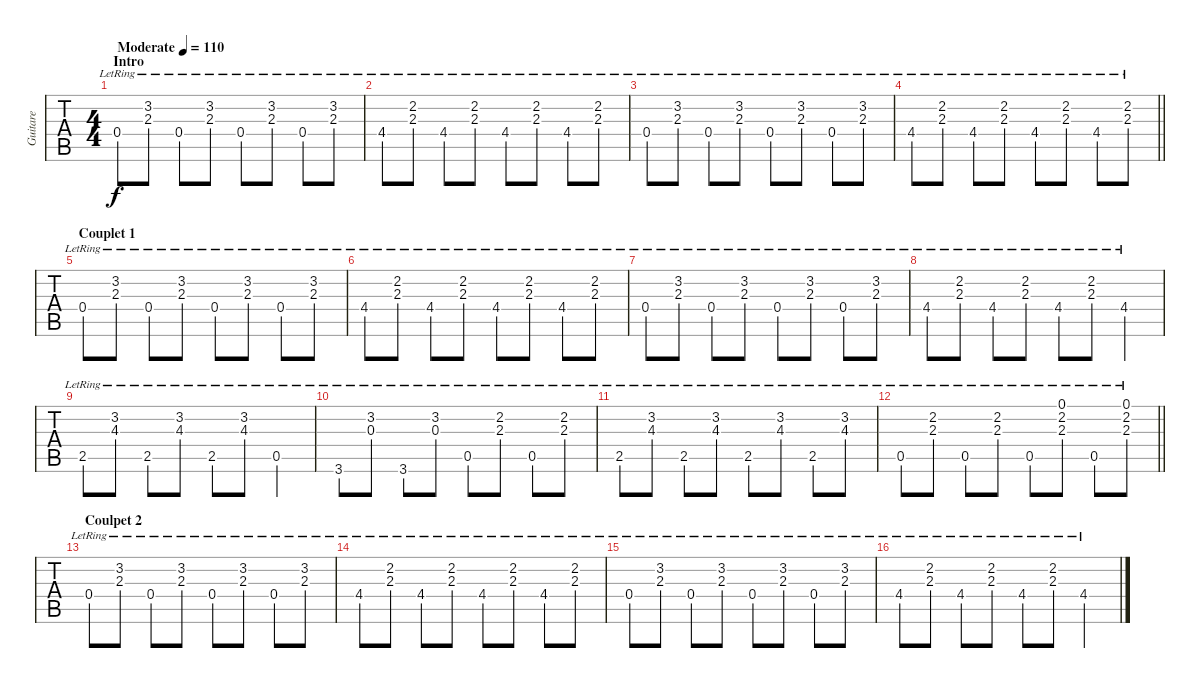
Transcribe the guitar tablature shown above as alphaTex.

\track ("Guitare" "Guitare") {instrument acousticguitarsteel}
\staff {tabs}
\tuning (E4 B3 G3 D3 A2 E2) {hide}
\ts (4 4)
\section ("" "Intro")
\tempo (110 "Moderate")
\clef g2
\ks c
0.4{lr}.8{dy f instrument acousticguitarsteel} (3.2{lr} 2.3{lr}).8 0.4{lr}.8 (3.2{lr} 2.3{lr}).8 0.4{lr}.8 (3.2{lr} 2.3{lr}).8 0.4{lr}.8 (3.2{lr} 2.3{lr}).8 |
4.4{lr}.8 (2.2{lr} 2.3{lr}).8 4.4{lr}.8 (2.2{lr} 2.3{lr}).8 4.4{lr}.8 (2.2{lr} 2.3{lr}).8 4.4{lr}.8 (2.2{lr} 2.3{lr}).8 |
0.4{lr}.8 (3.2{lr} 2.3{lr}).8 0.4{lr}.8 (3.2{lr} 2.3{lr}).8 0.4{lr}.8 (3.2{lr} 2.3{lr}).8 0.4{lr}.8 (3.2{lr} 2.3{lr}).8 |
\barLineRight lightlight
4.4{lr}.8 (2.2{lr} 2.3{lr}).8 4.4{lr}.8 (2.2{lr} 2.3{lr}).8 4.4{lr}.8 (2.2{lr} 2.3{lr}).8 4.4{lr}.8 (2.2{lr} 2.3{lr}).8 |
\section ("" "Couplet 1")
0.4{lr}.8 (3.2{lr} 2.3{lr}).8 0.4{lr}.8 (3.2{lr} 2.3{lr}).8 0.4{lr}.8 (3.2{lr} 2.3{lr}).8 0.4{lr}.8 (3.2{lr} 2.3{lr}).8 |
4.4{lr}.8 (2.2{lr} 2.3{lr}).8 4.4{lr}.8 (2.2{lr} 2.3{lr}).8 4.4{lr}.8 (2.2{lr} 2.3{lr}).8 4.4{lr}.8 (2.2{lr} 2.3{lr}).8 |
0.4{lr}.8 (3.2{lr} 2.3{lr}).8 0.4{lr}.8 (3.2{lr} 2.3{lr}).8 0.4{lr}.8 (3.2{lr} 2.3{lr}).8 0.4{lr}.8 (3.2{lr} 2.3{lr}).8 |
4.4{lr}.8 (2.2{lr} 2.3{lr}).8 4.4{lr}.8 (2.2{lr} 2.3{lr}).8 4.4{lr}.8 (2.2{lr} 2.3{lr}).8 4.4{lr}.4 |
2.5{lr}.8 (3.2{lr} 4.3{lr}).8 2.5{lr}.8 (3.2{lr} 4.3{lr}).8 2.5{lr}.8 (3.2{lr} 4.3{lr}).8 0.5{lr}.4 |
3.6{lr}.8 (3.2{lr} 0.3{lr}).8 3.6{lr}.8 (3.2{lr} 0.3{lr}).8 0.5{lr}.8 (2.2{lr} 2.3{lr}).8 0.5{lr}.8 (2.2{lr} 2.3{lr}).8 |
2.5{lr}.8 (3.2{lr} 4.3{lr}).8 2.5{lr}.8 (3.2{lr} 4.3{lr}).8 2.5{lr}.8 (3.2{lr} 4.3{lr}).8 2.5{lr}.8 (3.2{lr} 4.3{lr}).8 |
\barLineRight lightlight
0.5{lr}.8 (2.2{lr} 2.3{lr}).8 0.5{lr}.8 (2.2{lr} 2.3{lr}).8 0.5{lr}.8 (0.1 2.2{lr} 2.3{lr}).8 0.5{lr}.8 (0.1 2.2{lr} 2.3{lr}).8 |
\section ("" "Coulpet 2")
0.4{lr}.8 (3.2{lr} 2.3{lr}).8 0.4{lr}.8 (3.2{lr} 2.3{lr}).8 0.4{lr}.8 (3.2{lr} 2.3{lr}).8 0.4{lr}.8 (3.2{lr} 2.3{lr}).8 |
4.4{lr}.8 (2.2{lr} 2.3{lr}).8 4.4{lr}.8 (2.2{lr} 2.3{lr}).8 4.4{lr}.8 (2.2{lr} 2.3{lr}).8 4.4{lr}.8 (2.2{lr} 2.3{lr}).8 |
0.4{lr}.8 (3.2{lr} 2.3{lr}).8 0.4{lr}.8 (3.2{lr} 2.3{lr}).8 0.4{lr}.8 (3.2{lr} 2.3{lr}).8 0.4{lr}.8 (3.2{lr} 2.3{lr}).8 |
4.4{lr}.8 (2.2{lr} 2.3{lr}).8 4.4{lr}.8 (2.2{lr} 2.3{lr}).8 4.4{lr}.8 (2.2{lr} 2.3{lr}).8 4.4{lr}.4
